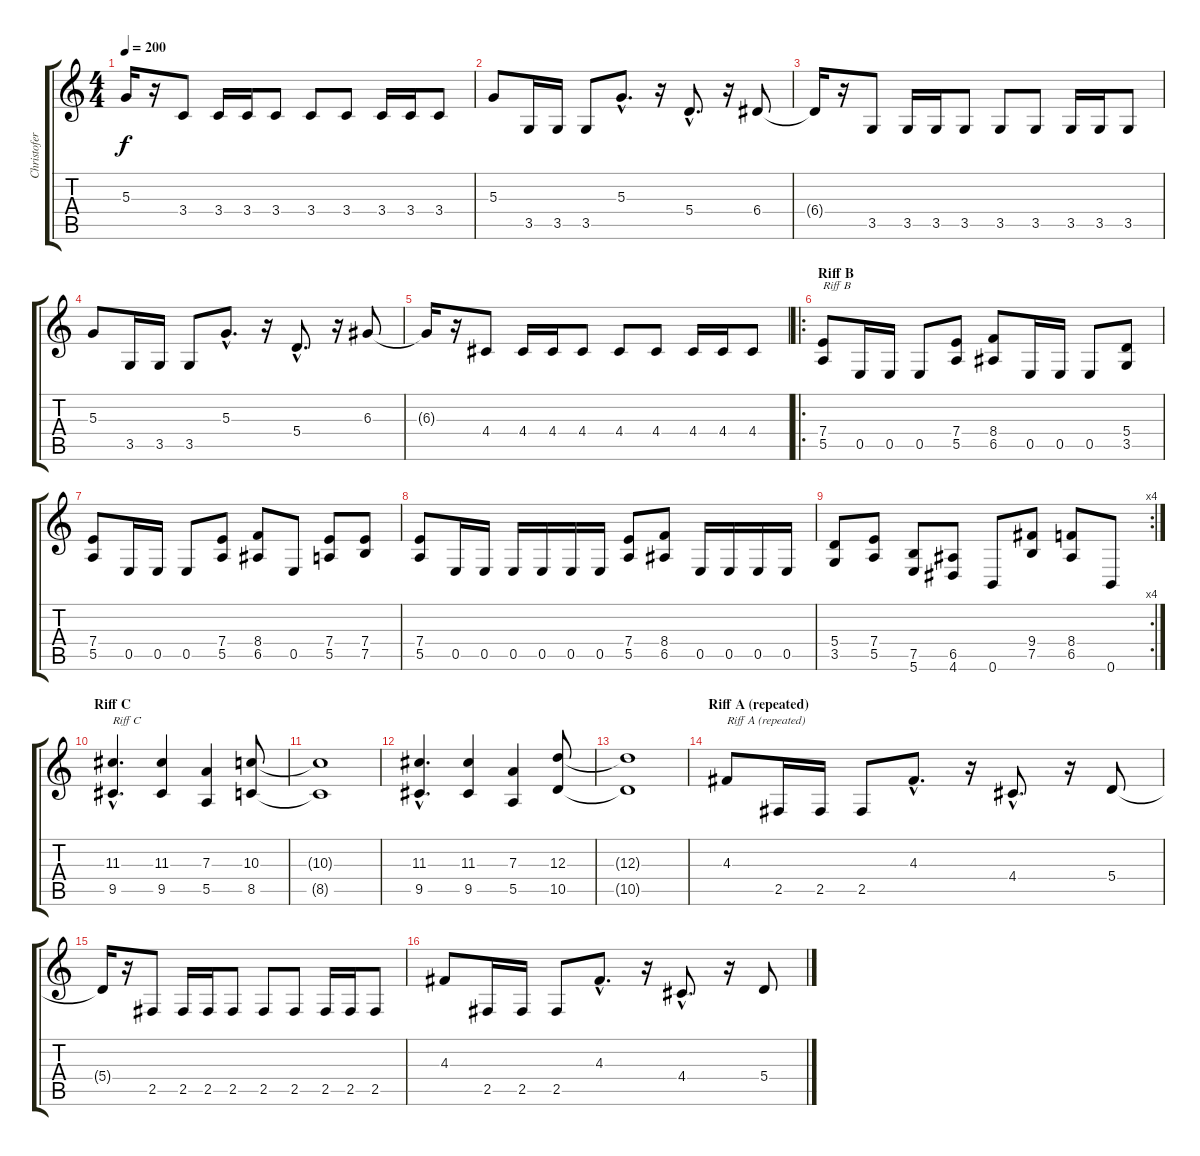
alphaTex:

\track ("Christofer" "Christofer") {instrument distortionguitar}
\staff {score tabs}
\tuning (B3 Gb3 D3 A2 E2 B1) {hide}
\ts (4 4)
\tempo 200
\clef g2
\ks c
5.3{t}.16{dy f} r.16 3.4.8 3.4.16 3.4.16 3.4.8 3.4.8 3.4.8 3.4.16 3.4.16 3.4.8 |
5.3.8 3.5.16 3.5.16 3.5.8 5.3{hac}.8{d} r.16 5.4{hac}.8{d} r.16 6.4.8 |
6.4{t}.16 r.16 3.5.8 3.5.16 3.5.16 3.5.8 3.5.8 3.5.8 3.5.16 3.5.16 3.5.8 |
5.3.8 3.5.16 3.5.16 3.5.8 5.3{hac}.8{d} r.16 5.4{hac}.8{d} r.16 6.3.8 |
6.3{t}.16 r.16 4.4.8 4.4.16 4.4.16 4.4.8 4.4.8 4.4.8 4.4.16 4.4.16 4.4.8 |
\ro
\section ("" "Riff B")
(7.4 5.5).8{txt "Riff B"} 0.5.16 0.5.16 0.5.8 (7.4 5.5).8 (8.4 6.5).8 0.5.16 0.5.16 0.5.8 (5.4 3.5).8 |
(7.4 5.5).8 0.5.16 0.5.16 0.5.8 (7.4 5.5).8 (8.4 6.5).8 0.5.8 (7.4 5.5).8 (7.4 7.5).8 |
(7.4 5.5).8 0.5.16 0.5.16 0.5.16 0.5.16 0.5.16 0.5.16 (7.4 5.5).8 (8.4 6.5).8 0.5.16 0.5.16 0.5.16 0.5.16 |
\rc 4
(5.4 3.5).8 (7.4 5.5).8 (7.5 5.6).8 (6.5 4.6).8 0.6.8 (9.4 7.5).8 (8.4 6.5).8 0.6.8 |
\section ("" "Riff C")
(11.3{hac} 9.5{hac}).4{d txt "Riff C"} (11.3 9.5).4 (7.3 5.5).4 (10.3 8.5).8 |
(10.3{t} 8.5{t}).1 |
(11.3{hac} 9.5{hac}).4{d} (11.3 9.5).4 (7.3 5.5).4 (12.3 10.5).8 |
(12.3{t} 10.5{t}).1 |
\section ("" "Riff A (repeated)")
4.3.8{txt "Riff A (repeated)"} 2.5.16 2.5.16 2.5.8 4.3{hac}.8{d} r.16 4.4{hac}.8{d} r.16 5.4.8 |
5.4{t}.16 r.16 2.5.8 2.5.16 2.5.16 2.5.8 2.5.8 2.5.8 2.5.16 2.5.16 2.5.8 |
4.3.8 2.5.16 2.5.16 2.5.8 4.3{hac}.8{d} r.16 4.4{hac}.8{d} r.16 5.4.8
